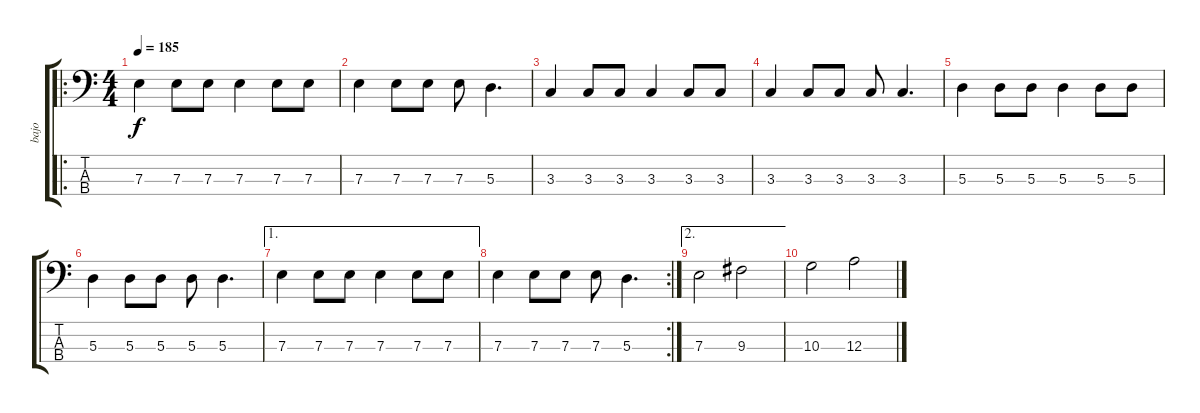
\track ("bajo" "bajo") {instrument electricbasspick}
\staff {score tabs}
\tuning (G2 D2 A1 E1) {hide}
\ro
\ts (4 4)
\tempo 185
\clef f4
\ks c
7.3.4{dy f} 7.3.8 7.3.8 7.3.4 7.3.8 7.3.8 |
7.3.4 7.3.8 7.3.8 7.3.8 5.3.4{d} |
3.3.4 3.3.8 3.3.8 3.3.4 3.3.8 3.3.8 |
3.3.4 3.3.8 3.3.8 3.3.8 3.3.4{d} |
5.3.4 5.3.8 5.3.8 5.3.4 5.3.8 5.3.8 |
5.3.4 5.3.8 5.3.8 5.3.8 5.3.4{d} |
\ae 1
7.3.4 7.3.8 7.3.8 7.3.4 7.3.8 7.3.8 |
\rc 2
7.3.4 7.3.8 7.3.8 7.3.8 5.3.4{d} |
\ae 2
7.3.2 9.3.2 |
10.3.2 12.3.2
